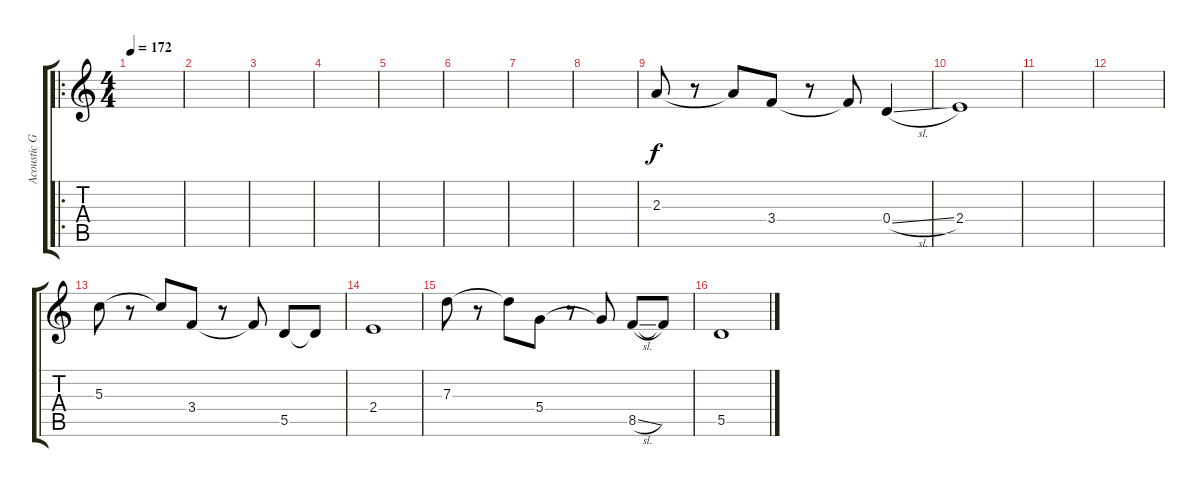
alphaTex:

\track ("Acoustic Guitar" "Acoustic G") {instrument acousticguitarsteel}
\staff {score tabs}
\tuning (E4 B3 G3 D3 A2 D2) {hide}
\ro
\ts (4 4)
\tempo 172
\clef g2
\ks c
|
|
|
|
|
|
|
|
2.3.8 r.8 2.3{t}.8 3.4.8 r.8 3.4{t}.8 0.4{sl}.4 |
2.4.1 |
|
|
5.3.8 r.8 5.3{t}.8 3.4.8 r.8 3.4{t}.8 5.5.8 5.5{t}.8 |
2.4.1 |
7.3.8 r.8 7.3{t}.8 5.4.8 r.8 5.4{t}.8 8.5{sl}.8 8.5{t}.8 |
5.5.1
